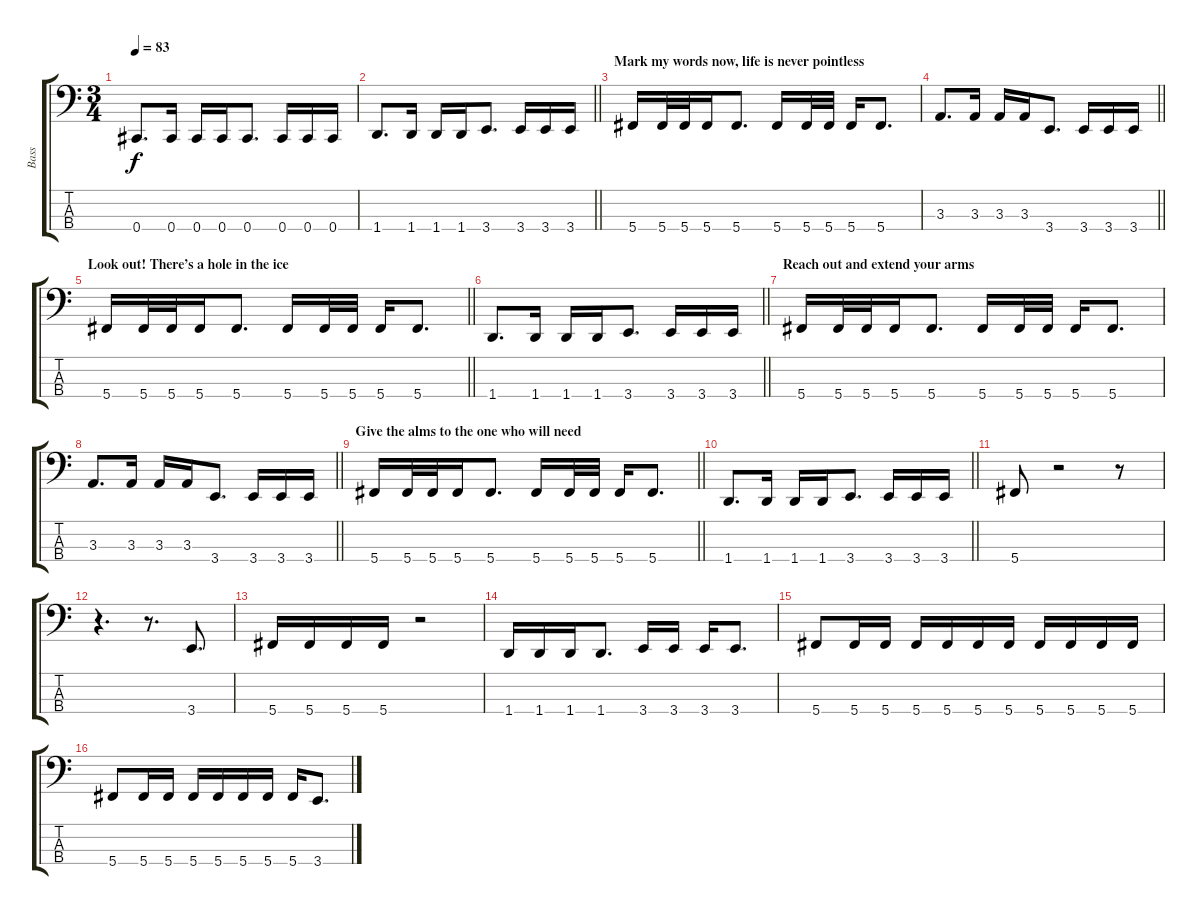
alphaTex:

\track ("Bass" "Bass") {instrument electricbassfinger}
\staff {score tabs}
\tuning (E2 B1 Gb1 Db1) {hide}
\ts (3 4)
\tempo 83
\clef f4
\ks c
0.4.8{d dy f} 0.4.16 0.4.16 0.4.16 0.4.8{d} 0.4.16 0.4.16 0.4.16 |
\barLineRight lightlight
1.4.8{d} 1.4.16 1.4.16 1.4.16 3.4.8{d} 3.4.16 3.4.16 3.4.16 |
\section ("" "Mark my words now, life is never pointless")
5.4.16 5.4.32 5.4.32 5.4.16 5.4.8{d} 5.4.16 5.4.32 5.4.32 5.4.16 5.4.8{d} |
\barLineRight lightlight
3.3.8{d} 3.3.16 3.3.16 3.3.16 3.4.8{d} 3.4.16 3.4.16 3.4.16 |
\section ("" "Look out! There’s a hole in the ice")
\barLineRight lightlight
5.4.16 5.4.32 5.4.32 5.4.16 5.4.8{d} 5.4.16 5.4.32 5.4.32 5.4.16 5.4.8{d} |
\barLineRight lightlight
1.4.8{d} 1.4.16 1.4.16 1.4.16 3.4.8{d} 3.4.16 3.4.16 3.4.16 |
\section ("" "Reach out and extend your arms")
5.4.16 5.4.32 5.4.32 5.4.16 5.4.8{d} 5.4.16 5.4.32 5.4.32 5.4.16 5.4.8{d} |
\barLineRight lightlight
3.3.8{d} 3.3.16 3.3.16 3.3.16 3.4.8{d} 3.4.16 3.4.16 3.4.16 |
\section ("" "Give the alms to the one who will need")
\barLineRight lightlight
5.4.16 5.4.32 5.4.32 5.4.16 5.4.8{d} 5.4.16 5.4.32 5.4.32 5.4.16 5.4.8{d} |
\barLineRight lightlight
1.4.8{d} 1.4.16 1.4.16 1.4.16 3.4.8{d} 3.4.16 3.4.16 3.4.16 |
5.4.8 r.2 r.8 |
r.4{d} r.8{d} 3.4.8{d} |
5.4.16 5.4.16 5.4.16 5.4.16 r.2 |
1.4.16 1.4.16 1.4.16 1.4.8{d} 3.4.16 3.4.16 3.4.16 3.4.8{d} |
5.4.8 5.4.16 5.4.16 5.4.16 5.4.16 5.4.16 5.4.16 5.4.16 5.4.16 5.4.16 5.4.16 |
5.4.8 5.4.16 5.4.16 5.4.16 5.4.16 5.4.16 5.4.16 5.4.16 3.4.8{d}
